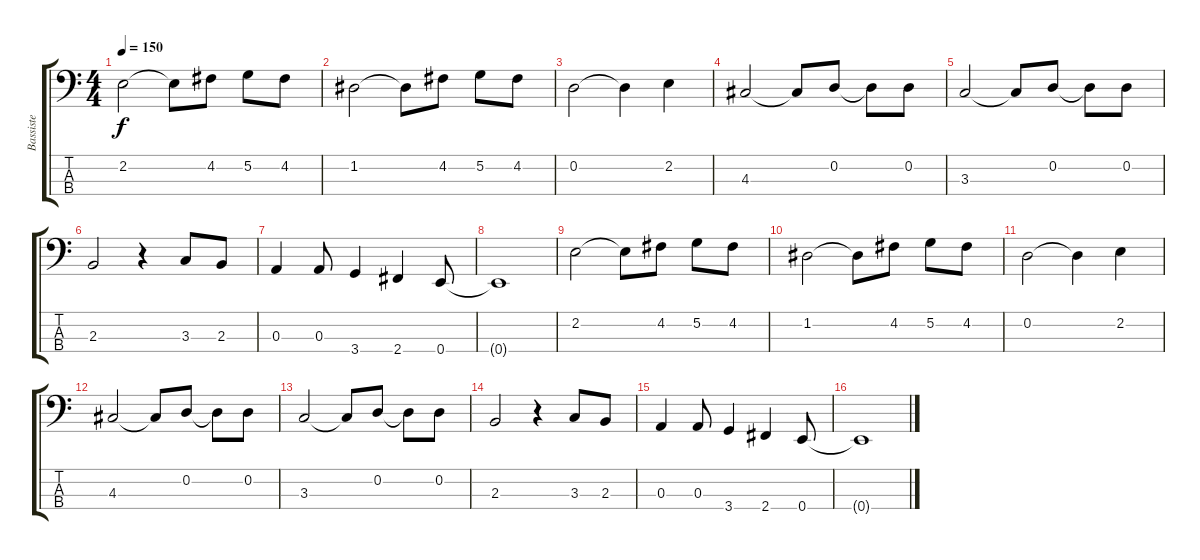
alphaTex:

\track ("Bassiste" "Bassiste") {instrument electricbassfinger}
\staff {score tabs}
\tuning (G2 D2 A1 E1) {hide}
\ts (4 4)
\tempo 150
\clef f4
\ks c
2.2.2{dy f} 2.2{t}.8 4.2.8 5.2.8 4.2.8 |
1.2.2 1.2{t}.8 4.2.8 5.2.8 4.2.8 |
0.2.2 0.2{t}.4 2.2.4 |
4.3.2 4.3{t}.8 0.2.8 0.2{t}.8 0.2.8 |
3.3.2 3.3{t}.8 0.2.8 0.2{t}.8 0.2.8 |
2.3.2 r.4 3.3.8 2.3.8 |
0.3.4 0.3.8 3.4.4 2.4.4 0.4.8 |
0.4{t}.1 |
2.2.2 2.2{t}.8 4.2.8 5.2.8 4.2.8 |
1.2.2 1.2{t}.8 4.2.8 5.2.8 4.2.8 |
0.2.2 0.2{t}.4 2.2.4 |
4.3.2 4.3{t}.8 0.2.8 0.2{t}.8 0.2.8 |
3.3.2 3.3{t}.8 0.2.8 0.2{t}.8 0.2.8 |
2.3.2 r.4 3.3.8 2.3.8 |
0.3.4 0.3.8 3.4.4 2.4.4 0.4.8 |
0.4{t}.1
